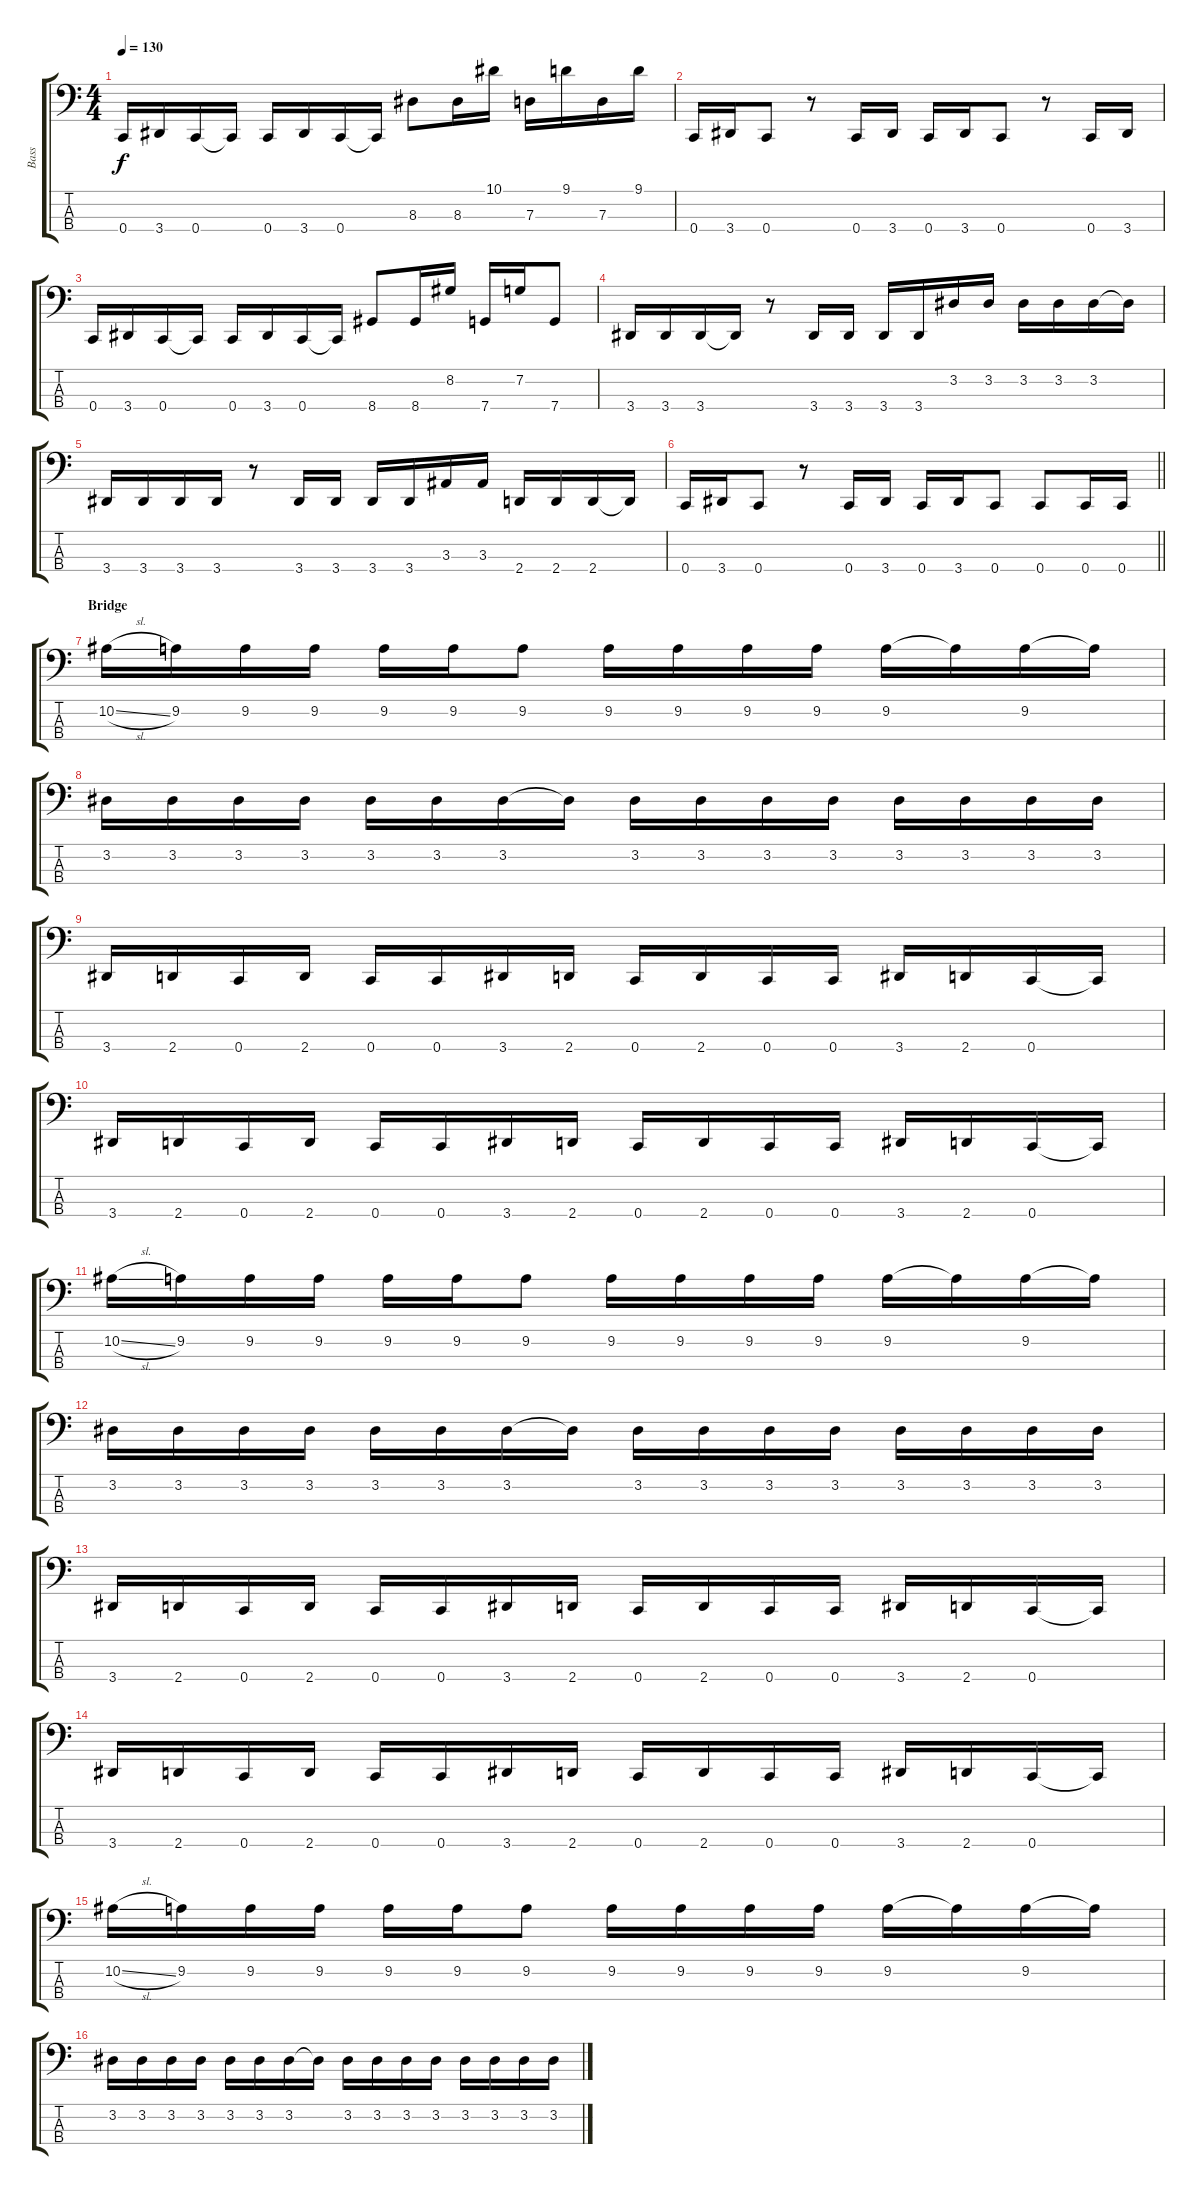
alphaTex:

\track ("Bass" "Bass") {instrument slapbass1}
\staff {score tabs}
\tuning (F2 C2 G1 C1) {hide}
\ts (4 4)
\tempo 130
\clef f4
\ks c
0.4.16{dy f} 3.4.16 0.4.16 0.4{t}.16 0.4.16 3.4.16 0.4.16 0.4{t}.16 8.3.8 8.3.16 10.1.16 7.3.16 9.1.16 7.3.16 9.1.16 |
0.4.16 3.4.16 0.4.8 r.8 0.4.16 3.4.16 0.4.16 3.4.16 0.4.8 r.8 0.4.16 3.4.16 |
0.4.16 3.4.16 0.4.16 0.4{t}.16 0.4.16 3.4.16 0.4.16 0.4{t}.16 8.4.8 8.4.16 8.2.16 7.4.16 7.2.16 7.4.8 |
3.4.16 3.4.16 3.4.16 3.4{t}.16 r.8 3.4.16 3.4.16 3.4.16 3.4.16 3.2.16 3.2.16 3.2.16 3.2.16 3.2.16 3.2{t}.16 |
3.4.16 3.4.16 3.4.16 3.4.16 r.8 3.4.16 3.4.16 3.4.16 3.4.16 3.3.16 3.3.16 2.4.16 2.4.16 2.4.16 2.4{t}.16 |
\barLineRight lightlight
0.4.16 3.4.16 0.4.8 r.8 0.4.16 3.4.16 0.4.16 3.4.16 0.4.8 0.4.8 0.4.16 0.4.16 |
\section ("" "Bridge")
10.2{sl}.16{instrument electricbassfinger} 9.2.16 9.2.16 9.2.16 9.2.16 9.2.16 9.2.8 9.2.16 9.2.16 9.2.16 9.2.16 9.2.16 9.2{t}.16 9.2.16 9.2{t}.16 |
3.2.16 3.2.16 3.2.16 3.2.16 3.2.16 3.2.16 3.2.16 3.2{t}.16 3.2.16 3.2.16 3.2.16 3.2.16 3.2.16 3.2.16 3.2.16 3.2.16 |
3.4.16{volume 13 instrument slapbass1} 2.4.16 0.4.16 2.4.16 0.4.16 0.4.16 3.4.16 2.4.16 0.4.16 2.4.16 0.4.16 0.4.16 3.4.16 2.4.16 0.4.16 0.4{t}.16 |
3.4.16 2.4.16 0.4.16 2.4.16 0.4.16 0.4.16 3.4.16 2.4.16 0.4.16 2.4.16 0.4.16 0.4.16 3.4.16 2.4.16 0.4.16 0.4{t}.16 |
10.2{sl}.16{instrument electricbassfinger} 9.2.16 9.2.16 9.2.16 9.2.16 9.2.16 9.2.8 9.2.16 9.2.16 9.2.16 9.2.16 9.2.16 9.2{t}.16 9.2.16 9.2{t}.16 |
3.2.16 3.2.16 3.2.16 3.2.16 3.2.16 3.2.16 3.2.16 3.2{t}.16 3.2.16 3.2.16 3.2.16 3.2.16 3.2.16 3.2.16 3.2.16 3.2.16 |
3.4.16{volume 13 instrument slapbass1} 2.4.16 0.4.16 2.4.16 0.4.16 0.4.16 3.4.16 2.4.16 0.4.16 2.4.16 0.4.16 0.4.16 3.4.16 2.4.16 0.4.16 0.4{t}.16 |
3.4.16 2.4.16 0.4.16 2.4.16 0.4.16 0.4.16 3.4.16 2.4.16 0.4.16 2.4.16 0.4.16 0.4.16 3.4.16 2.4.16 0.4.16 0.4{t}.16 |
10.2{sl}.16{instrument electricbassfinger} 9.2.16 9.2.16 9.2.16 9.2.16 9.2.16 9.2.8 9.2.16 9.2.16 9.2.16 9.2.16 9.2.16 9.2{t}.16 9.2.16 9.2{t}.16 |
3.2.16 3.2.16 3.2.16 3.2.16 3.2.16 3.2.16 3.2.16 3.2{t}.16 3.2.16 3.2.16 3.2.16 3.2.16 3.2.16 3.2.16 3.2.16 3.2.16
